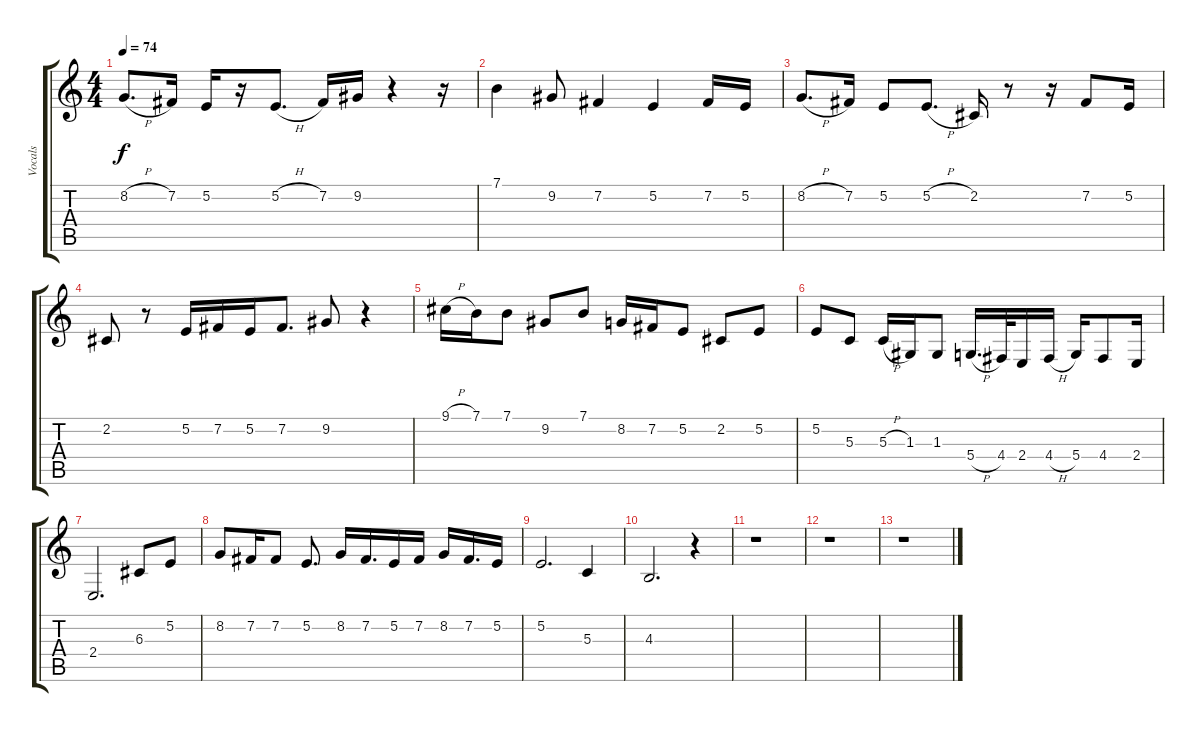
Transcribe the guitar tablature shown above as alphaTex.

\track ("Vocals" "Vocals") {instrument altosax}
\staff {score tabs}
\tuning (E4 B3 G3 D3 A2 E2) {hide}
\ts (4 4)
\tempo 74
\clef g2
\ks c
8.2{h}.8{d dy f} 7.2.16 5.2.16 r.16 5.2{h}.8{d} 7.2.16 9.2.16 r.4 r.16 |
7.1.4 9.2.8 7.2.4 5.2.4 7.2.16 5.2.16 |
8.2{h}.8{d} 7.2.16 5.2.8 5.2{h}.8{d} 2.2.16 r.8 r.16 7.2.8 5.2.16 |
2.2.8 r.8 5.2.16 7.2.16 5.2.16 7.2.8{d} 9.2.8 r.4 |
9.1{h}.16 7.1.16 7.1.8 9.2.8 7.1.8 8.2.16 7.2.16 5.2.8 2.2.8 5.2.8 |
5.2.8 5.3.8 5.3{h}.16 1.3.16 1.3.8 5.4{h}.16{d} 4.4.32 2.4.16 4.4{h}.16 5.4.16 4.4.8 2.4.16 |
2.4.2{d} 6.3.8 5.2.8 |
8.2.8 7.2.16 7.2.8 5.2.8{d} 8.2.16 7.2.16{d} 5.2.16 7.2.16 8.2.16 7.2.16{d} 5.2.16 |
5.2.2{d} 5.3.4 |
4.3.2{d} r.4 |
r.1 |
r.1 |
r.1
